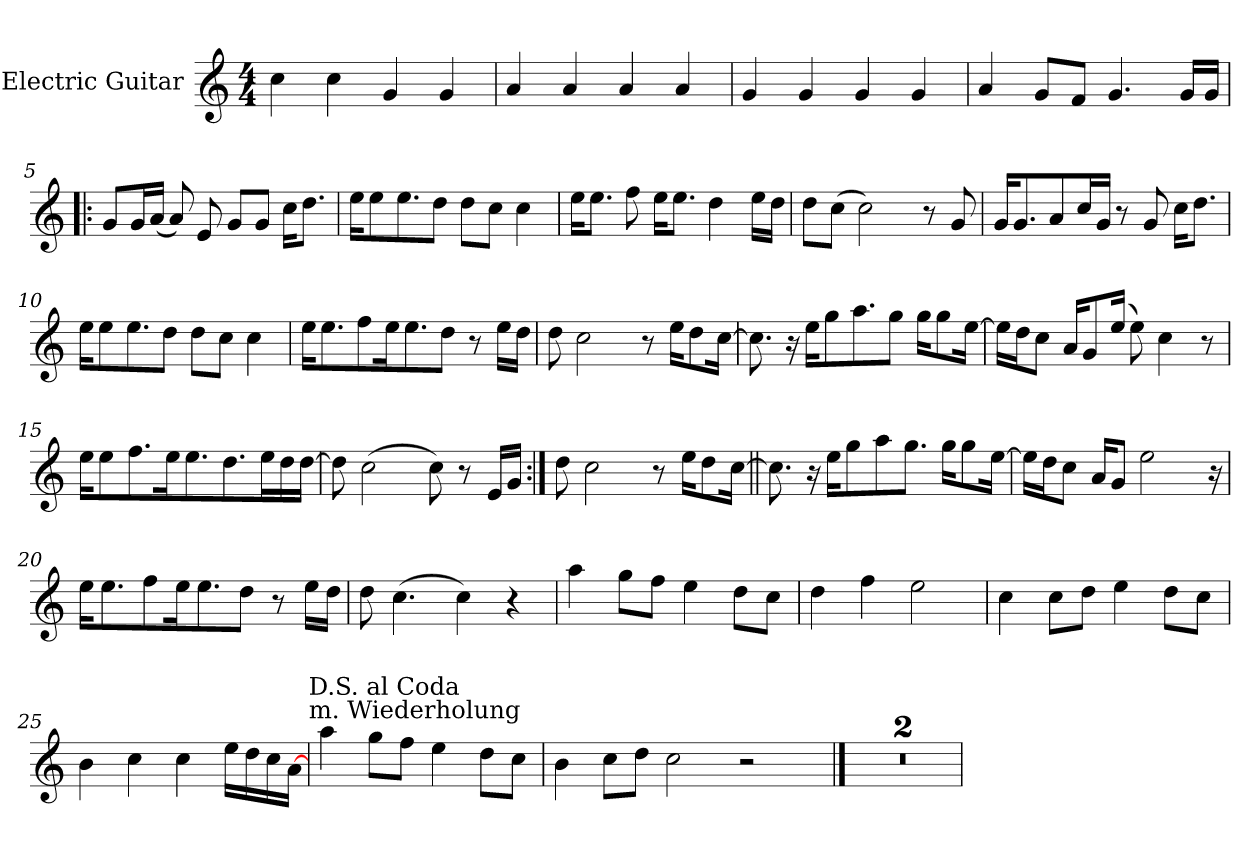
**kern
*part1
*staff1
*I"Electric Guitar
*I'Elec Gtr
*clefG2
*k[]
*C:
*M4/4
=1
4cc\
4cc\
4g/
4g/
=2
4a/
4a/
4a/
4a/
=3
4g/
4g/
4g/
4g/
=4
4a/
8g/L
8f/J
4.g/
16g/L
16g/J
!!LO:LB:g=z
=5!|:
8g/L
16g/
(16a/J
8a/)
8e/
8g/L
8g/J
16cc\L
8.dd\J
=6
16ee\L
8ee\
8.ee\
8dd\J
8dd\L
8cc\J
4cc\
=7
16ee\L
8.ee\J
8ff\
16ee\L
8.ee\J
4dd\
16ee\L
16dd\J
=8
8dd\L
(8cc\J
2cc\)
8r
8g/
!!LO:LB:g=z
=9
16g/L
8.g/
8a/
16cc/
16g/J
8r
8g/
16cc\L
8.dd\J
=10
16ee\L
8ee\
8.ee\
8dd\J
8dd\L
8cc\J
4cc\
=11
16ee\L
8.ee\
8ff\
16ee\
8.ee\
8dd\J
8r
16ee\L
16dd\J
=12
8dd\
2cc\
8r
16ee\L
8dd\
[16cc\J
!!LO:LB:g=z
=13
8.cc\]
16r
16ee\L
8gg\
8.aa\
8gg\J
16gg\L
8gg\
[16ee\J
=14
16ee\L]
16dd\
8cc\J
16a/L
8g/
(16ee/J
8ee\)
4cc\
8r
=15
16ee\L
8ee\
8.ff\
16ee\
8.ee\
8.dd\
16ee\
16dd\
[16dd\J
=16
8dd\]
(2cc\
8cc\)
8r
16e/L
16g/J
=17:|!
8dd\
2cc\
8r
16ee\L
8dd\
[16cc\J
!!LO:LB:g=z
=18||
8.cc\]
16r
16ee\L
8gg\
8aa\
8.gg\J
16gg\L
8gg\
[16ee\J
=19
16ee\L]
16dd\
8cc\J
16a/L
8g/J
2ee\
16r
=20
16ee\L
8.ee\
8ff\
16ee\
8.ee\
8dd\J
8r
16ee\L
16dd\J
=21
8dd\
(4.cc\
4cc\)
4r
!!LO:LB:g=z
=22
4aa\
8gg\L
8ff\J
4ee\
8dd\L
8cc\J
=23
4dd\
4ff\
2ee\
=24
4cc\
8cc\L
8dd\J
4ee\
8dd\L
8cc\J
=25
4b\
4cc\
4cc\
16ee\L
16dd\
16cc\
[16a\J
!LO:TX:a:t=D.S. al Coda\nm. Wiederholung
!!LO:LB:g=z
=26
4aa\
8gg\L
8ff\J
4ee\
8dd\L
8cc\J
=27
4b\
8cc\L
8dd\J
2cc\
!LO:N:vis=2
2.r
==28
1r
=29
1r
=
*-
